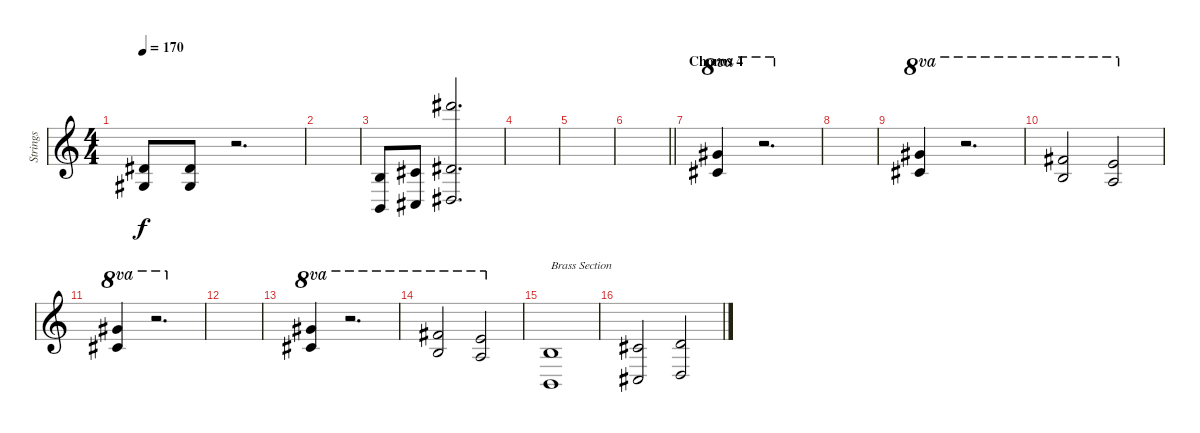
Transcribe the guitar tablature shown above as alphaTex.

\track ("Strings" "Strings") {instrument stringensemble1}
\staff {score}
\tuning (Eb4 Bb3 Gb3 Db3 Ab2 Eb2) {hide}
\ts (4 4)
\tempo 170
\clef g2
\ks c
(9.3 7.4).8{dy f} (9.3 7.4).8 r.2{d} |
|
(5.3 3.5).8 (7.3 5.5).8 (24.1 9.3 7.5).2{d} |
|
|
\barLineRight lightlight
|
\section ("" "Chorus 4")
(17.1 15.2).4{ot 8va volume 10 instrument stringensemble1} r.2{d ot 8va} |
|
(17.1 15.2).4{ot 8va} r.2{d ot 8va} |
(15.1 17.3).2{ot 8va} (13.1 15.3).2{ot 8va} |
(17.1 15.2).4{ot 8va} r.2{d ot 8va} |
|
(17.1 15.2).4{ot 8va} r.2{d ot 8va} |
(15.1 17.3).2{ot 8va} (13.1 15.3).2{ot 8va} |
(5.3 3.5).1{txt "Brass Section" volume 14 instrument brasssection} |
(7.3 5.5).2 (8.3 6.5).2
